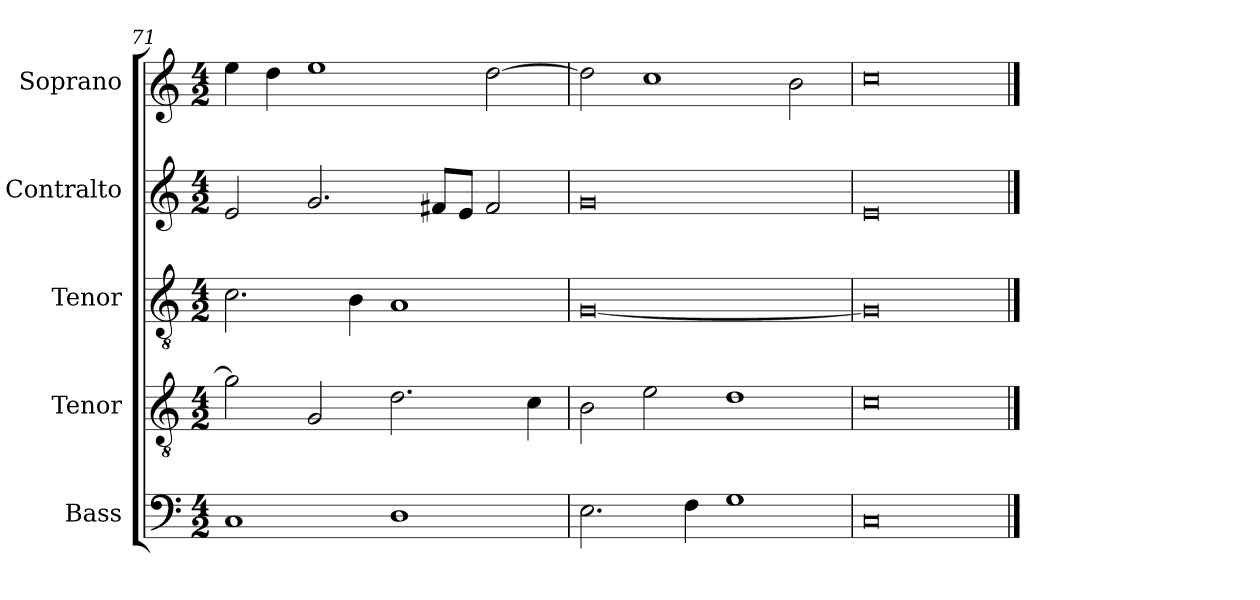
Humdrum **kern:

**kern	**kern	**kern	**kern	**kern
*part5	*part4	*part3	*part2	*part1
*staff5	*staff4	*staff3	*staff2	*staff1
*I"Bass	*I"Tenor	*I"Tenor	*I"Contralto	*I"Soprano
*I'B	*I'T	*I'T	*I'A	*I'S
*clefF4	*clefGv2	*clefGv2	*clefG2	*clefG2
*k[]	*k[]	*k[]	*k[]	*k[]
*C:ion	*C:ion	*C:ion	*C:ion	*C:ion
*M4/2	*M4/2	*M4/2	*M4/2	*M4/2
=71	=71	=71	=71	=71
1C	2g]	2.c	2e	4ee
.	.	.	.	4dd
.	2G	.	2.g	1ee
.	.	4B	.	.
1D	2.d	1A	.	.
.	.	.	8f#X/L	.
.	.	.	8e/J	.
.	.	.	2f#	[2dd
.	4c	.	.	.
=72	=72	=72	=72	=72
2.E	2B	[0G	0g	2dd]
.	2e	.	.	1cc
4F	.	.	.	.
1G	1d	.	.	.
.	.	.	.	2b
=73	=73	=73	=73	=73
0C	0c	0G]	0e	0cc
==	==	==	==	==
*-	*-	*-	*-	*-
